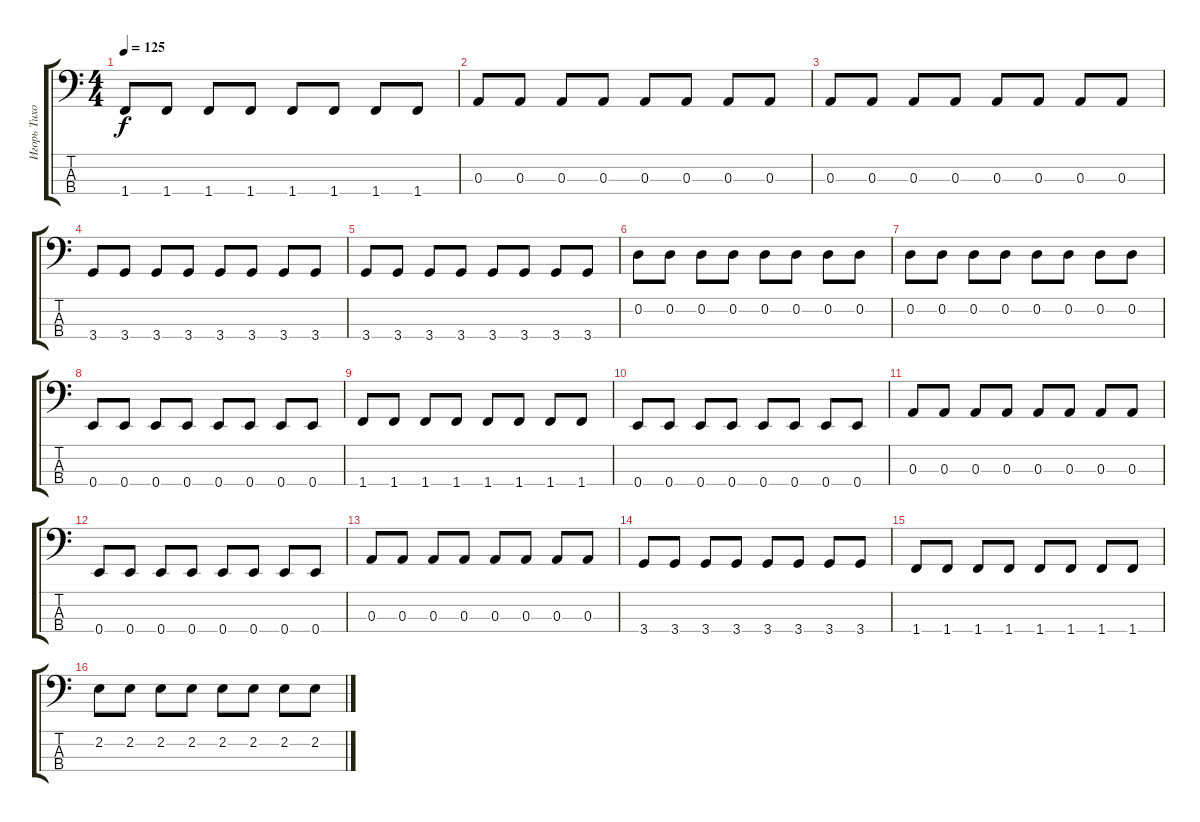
\track ("Игорь Тихомиров" "Игорь Тихо") {instrument fretlessbass}
\staff {score tabs}
\tuning (G2 D2 A1 E1) {hide}
\ts (4 4)
\tempo 125
\clef f4
\ks c
1.4.8{dy f} 1.4.8 1.4.8 1.4.8 1.4.8 1.4.8 1.4.8 1.4.8 |
0.3.8 0.3.8 0.3.8 0.3.8 0.3.8 0.3.8 0.3.8 0.3.8 |
0.3.8 0.3.8 0.3.8 0.3.8 0.3.8 0.3.8 0.3.8 0.3.8 |
3.4.8 3.4.8 3.4.8 3.4.8 3.4.8 3.4.8 3.4.8 3.4.8 |
3.4.8 3.4.8 3.4.8 3.4.8 3.4.8 3.4.8 3.4.8 3.4.8 |
0.2.8 0.2.8 0.2.8 0.2.8 0.2.8 0.2.8 0.2.8 0.2.8 |
0.2.8 0.2.8 0.2.8 0.2.8 0.2.8 0.2.8 0.2.8 0.2.8 |
0.4.8 0.4.8 0.4.8 0.4.8 0.4.8 0.4.8 0.4.8 0.4.8 |
1.4.8 1.4.8 1.4.8 1.4.8 1.4.8 1.4.8 1.4.8 1.4.8 |
0.4.8 0.4.8 0.4.8 0.4.8 0.4.8 0.4.8 0.4.8 0.4.8 |
0.3.8 0.3.8 0.3.8 0.3.8 0.3.8 0.3.8 0.3.8 0.3.8 |
0.4.8 0.4.8 0.4.8 0.4.8 0.4.8 0.4.8 0.4.8 0.4.8 |
0.3.8 0.3.8 0.3.8 0.3.8 0.3.8 0.3.8 0.3.8 0.3.8 |
3.4.8 3.4.8 3.4.8 3.4.8 3.4.8 3.4.8 3.4.8 3.4.8 |
1.4.8 1.4.8 1.4.8 1.4.8 1.4.8 1.4.8 1.4.8 1.4.8 |
2.2.8 2.2.8 2.2.8 2.2.8 2.2.8 2.2.8 2.2.8 2.2.8
